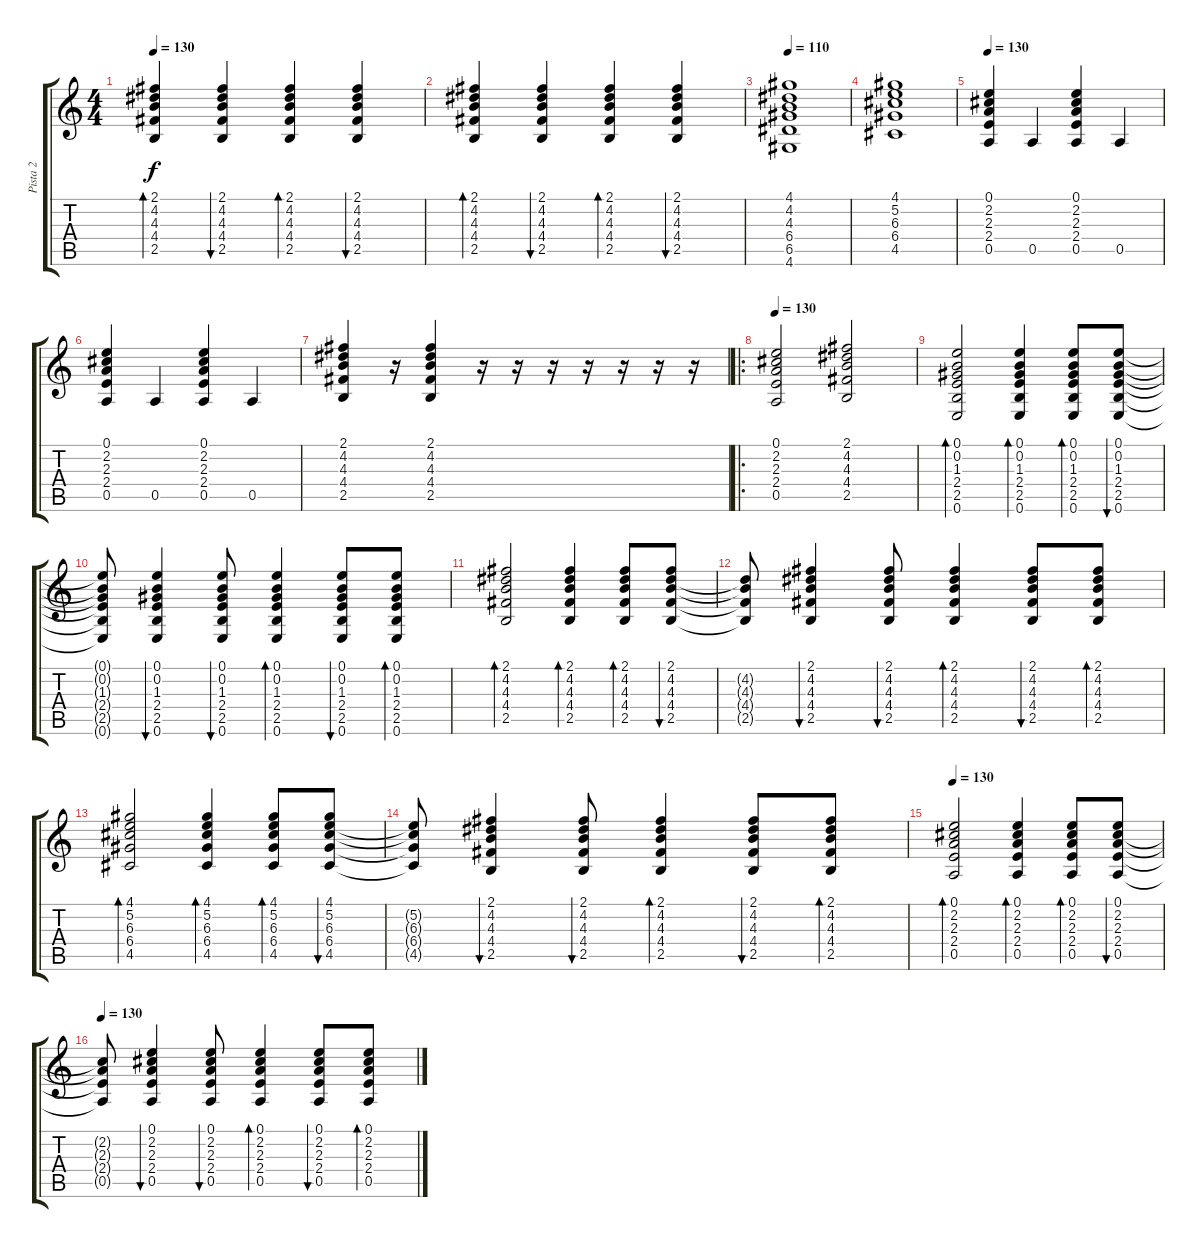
\track ("Pista 2" "Pista 2") {instrument acousticguitarsteel}
\staff {score tabs}
\tuning (E4 B3 G3 D3 A2 E2) {hide}
\ts (4 4)
\tempo 130
\clef g2
\ks c
(2.1 4.2 4.3 4.4 2.5).4{bd 120 dy f} (2.1 4.2 4.3 4.4 2.5).4{bu 120} (2.1 4.2 4.3 4.4 2.5).4{bd 120} (2.1 4.2 4.3 4.4 2.5).4{bu 120} |
(2.1 4.2 4.3 4.4 2.5).4{bd 120} (2.1 4.2 4.3 4.4 2.5).4{bu 120} (2.1 4.2 4.3 4.4 2.5).4{bd 120} (2.1 4.2 4.3 4.4 2.5).4{bu 120} |
\tempo 110
(4.1 4.2 4.3 6.4 6.5 4.6).1 |
(4.1 5.2 6.3 6.4 4.5).1 |
\tempo 130
(0.1 2.2 2.3 2.4 0.5).4 0.5.4 (0.1 2.2 2.3 2.4 0.5).4 0.5.4 |
(0.1 2.2 2.3 2.4 0.5).4 0.5.4 (0.1 2.2 2.3 2.4 0.5).4 0.5.4 |
(2.1 4.2 4.3 4.4 2.5).4 r.16 (2.1 4.2 4.3 4.4 2.5).4 r.16 r.16 r.16 r.16 r.16 r.16 r.16 |
\ro
\tempo 130
(0.1 2.2 2.3 2.4 0.5).2 (2.1 4.2 4.3 4.4 2.5).2 |
(0.1 0.2 1.3 2.4 2.5 0.6).2{bd 120} (0.1 0.2 1.3 2.4 2.5 0.6).4{bd 120} (0.1 0.2 1.3 2.4 2.5 0.6).8{bd 120} (0.1 0.2 1.3 2.4 2.5 0.6).8{bu 120} |
(0.1{t} 0.2{t} 1.3{t} 2.4{t} 2.5{t} 0.6{t}).8 (0.1 0.2 1.3 2.4 2.5 0.6).4{bu 120} (0.1 0.2 1.3 2.4 2.5 0.6).8{bu 120} (0.1 0.2 1.3 2.4 2.5 0.6).4{bd 120} (0.1 0.2 1.3 2.4 2.5 0.6).8{bu 120} (0.1 0.2 1.3 2.4 2.5 0.6).8{bd 120} |
(2.1 4.2 4.3 4.4 2.5).2{bd 120} (2.1 4.2 4.3 4.4 2.5).4{bd 120} (2.1 4.2 4.3 4.4 2.5).8{bd 120} (2.1 4.2 4.3 4.4 2.5).8{bu 120} |
(4.2{t} 4.3{t} 4.4{t} 2.5{t}).8 (2.1 4.2 4.3 4.4 2.5).4{bu 120} (2.1 4.2 4.3 4.4 2.5).8{bu 120} (2.1 4.2 4.3 4.4 2.5).4{bd 120} (2.1 4.2 4.3 4.4 2.5).8{bu 120} (2.1 4.2 4.3 4.4 2.5).8{bd 120} |
(4.1 5.2 6.3 6.4 4.5).2{bd 120} (4.1 5.2 6.3 6.4 4.5).4{bd 120} (4.1 5.2 6.3 6.4 4.5).8{bd 120} (4.1 5.2 6.3 6.4 4.5).8{bu 120} |
(5.2{t} 6.3{t} 6.4{t} 4.5{t}).8 (2.1 4.2 4.3 4.4 2.5).4{bu 120} (2.1 4.2 4.3 4.4 2.5).8{bu 120} (2.1 4.2 4.3 4.4 2.5).4{bd 120} (2.1 4.2 4.3 4.4 2.5).8{bu 120} (2.1 4.2 4.3 4.4 2.5).8{bd 120} |
\tempo 130
(0.1 2.2 2.3 2.4 0.5).2{bd 120} (0.1 2.2 2.3 2.4 0.5).4{bd 120} (0.1 2.2 2.3 2.4 0.5).8{bd 120} (0.1 2.2 2.3 2.4 0.5).8{bu 120} |
\tempo 130
(2.2{t} 2.3{t} 2.4{t} 0.5{t}).8 (0.1 2.2 2.3 2.4 0.5).4{bu 120} (0.1 2.2 2.3 2.4 0.5).8{bu 120} (0.1 2.2 2.3 2.4 0.5).4{bd 120} (0.1 2.2 2.3 2.4 0.5).8{bu 120} (0.1 2.2 2.3 2.4 0.5).8{bd 120}
